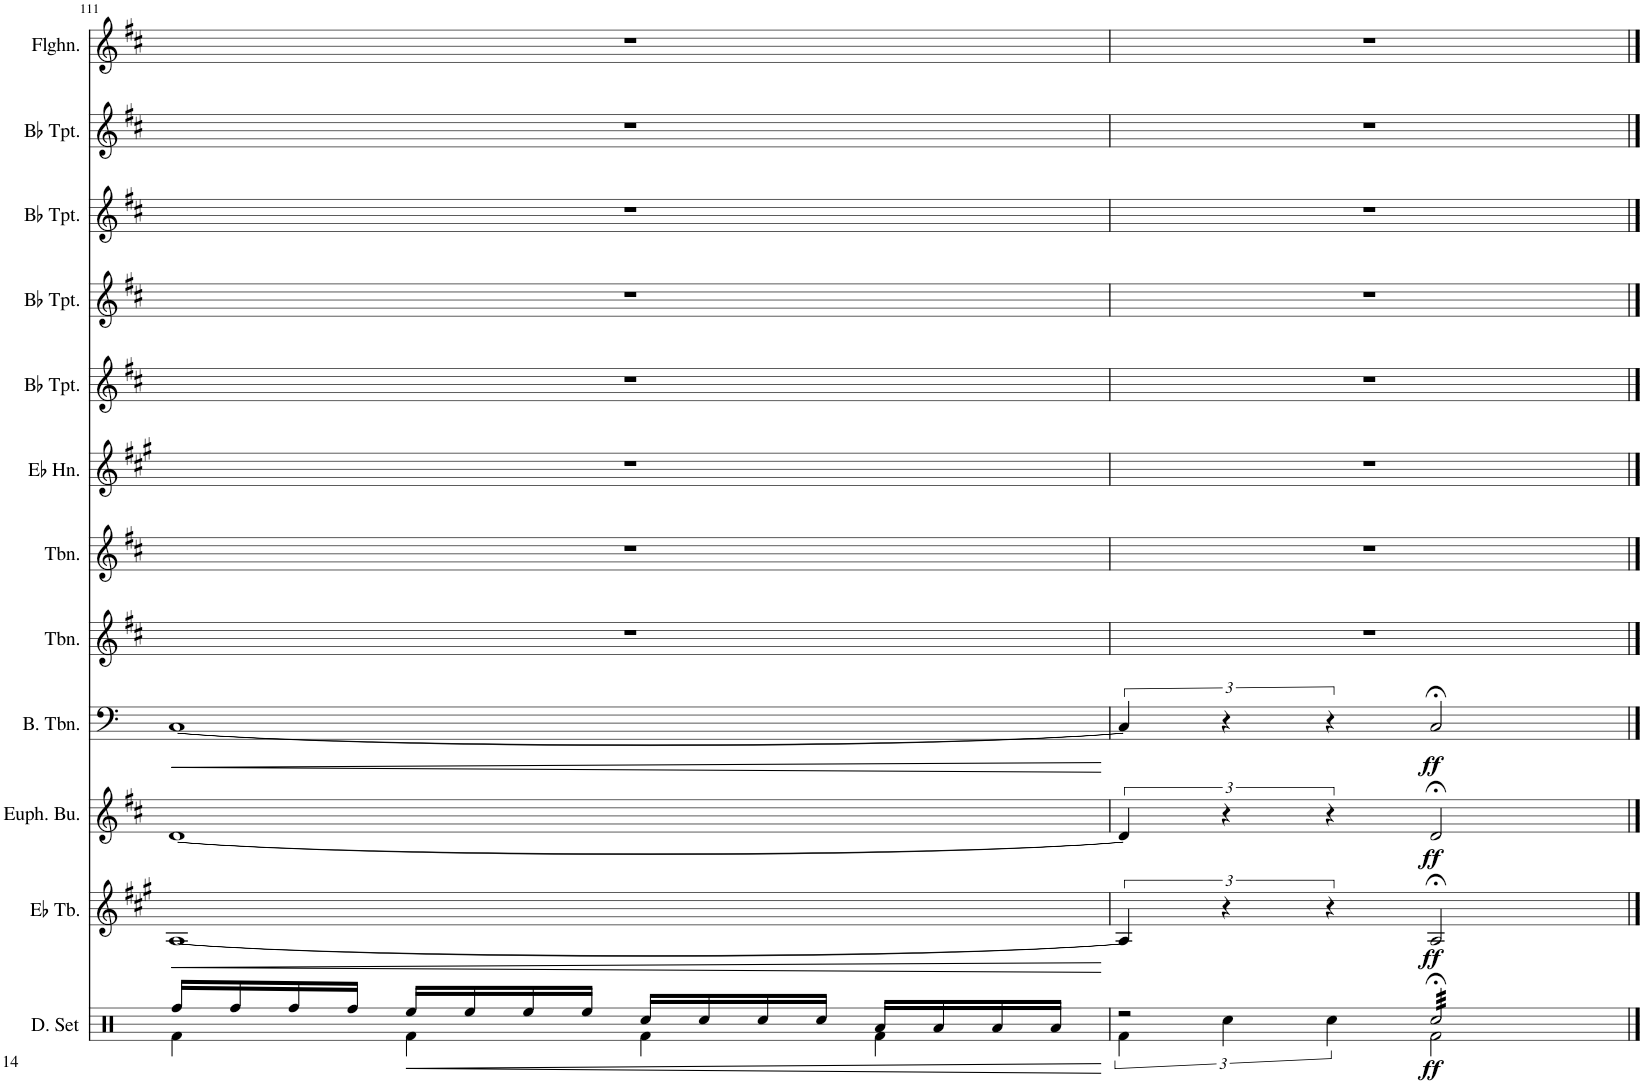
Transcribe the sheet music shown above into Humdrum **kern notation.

**kern	**dynam	**kern	**dynam	**kern	**dynam	**kern	**dynam	**kern	**kern	**kern	**kern	**kern	**kern	**kern	**kern
*part12	*part12	*part11	*part11	*part10	*part10	*part9	*part9	*part8	*part7	*part6	*part5	*part4	*part3	*part2	*part1
*staff12	*staff12	*staff11	*staff11	*staff10	*staff10	*staff9	*staff9	*staff8	*staff7	*staff6	*staff5	*staff4	*staff3	*staff2	*staff1
*I"Drumset	*	*I"Eb Tuba	*	*I"Euphonium	*	*I"Bass Trombone	*	*I"Trombone	*I"Trombone	*I"Horn in Eb	*I"Bb Trumpet	*I"Bb Trumpet	*I"Bb Trumpet	*I"Bb Trumpet	*I"Flugelhorn
*I'D. Set	*	*I'Eb Tb.	*	*	*	*I'B. Tbn.	*	*I'Tbn.	*I'Tbn.	*	*I'Bb Tpt.	*I'Bb Tpt.	*I'Bb Tpt.	*I'Bb Tpt.	*I'Flghn.
!!LO:PB:g=z
*clefX	*	*clefG2	*	*clefG2	*	*clefF4	*	*clefG2	*clefG2	*clefG2	*clefG2	*clefG2	*clefG2	*clefG2	*clefG2
*	*	*Trd12c21	*	*Trd8c14	*	*	*	*Trd8c14	*Trd8c14	*Trd5c9	*Trd1c2	*Trd1c2	*Trd1c2	*Trd1c2	*Trd1c2
*k[]	*	*k[f#c#g#]	*	*k[f#c#]	*	*k[]	*	*k[f#c#]	*k[f#c#]	*k[f#c#g#]	*k[f#c#]	*k[f#c#]	*k[f#c#]	*k[f#c#]	*k[f#c#]
*M4/4	*	*M4/4	*	*M4/4	*	*M4/4	*	*M4/4	*M4/4	*M4/4	*M4/4	*M4/4	*M4/4	*M4/4	*M4/4
*met(c)	*	*met(c)	*	*met(c)	*	*met(c)	*	*met(c)	*met(c)	*met(c)	*met(c)	*met(c)	*met(c)	*met(c)	*met(c)
=111	=111	=111	=111	=111	=111	=111	=111	=111	=111	=111	=111	=111	=111	=111	=111
*^	*	*	*	*	*	*	*	*	*	*	*	*	*	*	*
!	!	!	!	!LO:HP:b	!	!	!	!LO:HP:b	!	!	!	!	!	!	!	!
16Rff/LL	4Rf\	.	[1A	<	[1d	.	[1C	<	1r	1r	1r	1r	1r	1r	1r	1r
16Rff/	.	.	.	.	.	.	.	.	.	.	.	.	.	.	.	.
16Rff/	.	.	.	.	.	.	.	.	.	.	.	.	.	.	.	.
16Ree/JJ	.	.	.	.	.	.	.	.	.	.	.	.	.	.	.	.
!	!	!LO:HP:b	!	!	!	!	!	!	!	!	!	!	!	!	!	!
4Rf\	16Ree/LL	<	.	.	.	.	.	.	.	.	.	.	.	.	.	.
.	16Ree/	.	.	.	.	.	.	.	.	.	.	.	.	.	.	.
.	16Ree/	.	.	.	.	.	.	.	.	.	.	.	.	.	.	.
.	16Ree/JJ	.	.	.	.	.	.	.	.	.	.	.	.	.	.	.
16Rcc/LL	4Rf\	.	.	.	.	.	.	.	.	.	.	.	.	.	.	.
16Rcc/	.	.	.	.	.	.	.	.	.	.	.	.	.	.	.	.
16Rcc/	.	.	.	.	.	.	.	.	.	.	.	.	.	.	.	.
16Rcc/JJ	.	.	.	.	.	.	.	.	.	.	.	.	.	.	.	.
16Ra/LL	4Rf\	.	.	.	.	.	.	.	.	.	.	.	.	.	.	.
16Ra/	.	.	.	.	.	.	.	.	.	.	.	.	.	.	.	.
16Ra/	.	.	.	.	.	.	.	.	.	.	.	.	.	.	.	.
16Ra/JJ	.	.	.	.	.	.	.	.	.	.	.	.	.	.	.	.
*v	*v	*	*	*	*	*	*	*	*	*	*	*	*	*	*	*
.	[	.	[	.	.	.	[	.	.	.	.	.	.	.	.
=112	=112	=112	=112	=112	=112	=112	=112	=112	=112	=112	=112	=112	=112	=112	=112
*^	*	*	*	*	*	*	*	*	*	*	*	*	*	*	*
2r	6Rf\	.	6A/]	.	6d/]	.	6C/]	.	1r	1r	1r	1r	1r	1r	1r	1r
.	6Rcc\	.	6r	.	6r	.	6r	.	.	.	.	.	.	.	.	.
.	6Rcc\	.	6r	.	6r	.	6r	.	.	.	.	.	.	.	.	.
!	!	!LO:DY:b	!	!LO:DY:b	!	!LO:DY:b	!	!LO:DY:b	!	!	!	!	!	!	!	!
*tremolo	*	*	*	*	*	*	*	*	*	*	*	*	*	*	*	*
32Rcc;</LLL	2Rf\	ff	2A;</	ff	2d;</	ff	2C;</	ff	.	.	.	.	.	.	.	.
32Rcc;</	.	.	.	.	.	.	.	.	.	.	.	.	.	.	.	.
32Rcc;</	.	.	.	.	.	.	.	.	.	.	.	.	.	.	.	.
32Rcc;</	.	.	.	.	.	.	.	.	.	.	.	.	.	.	.	.
32Rcc;</	.	.	.	.	.	.	.	.	.	.	.	.	.	.	.	.
32Rcc;</	.	.	.	.	.	.	.	.	.	.	.	.	.	.	.	.
32Rcc;</	.	.	.	.	.	.	.	.	.	.	.	.	.	.	.	.
32Rcc;</	.	.	.	.	.	.	.	.	.	.	.	.	.	.	.	.
32Rcc;</	.	.	.	.	.	.	.	.	.	.	.	.	.	.	.	.
32Rcc;</	.	.	.	.	.	.	.	.	.	.	.	.	.	.	.	.
32Rcc;</	.	.	.	.	.	.	.	.	.	.	.	.	.	.	.	.
32Rcc;</	.	.	.	.	.	.	.	.	.	.	.	.	.	.	.	.
32Rcc;</	.	.	.	.	.	.	.	.	.	.	.	.	.	.	.	.
32Rcc;</	.	.	.	.	.	.	.	.	.	.	.	.	.	.	.	.
32Rcc;</	.	.	.	.	.	.	.	.	.	.	.	.	.	.	.	.
32Rcc;</JJJ	.	.	.	.	.	.	.	.	.	.	.	.	.	.	.	.
*Xtremolo	*	*	*	*	*	*	*	*	*	*	*	*	*	*	*	*
*v	*v	*	*	*	*	*	*	*	*	*	*	*	*	*	*	*
==	==	==	==	==	==	==	==	==	==	==	==	==	==	==	==
*-	*-	*-	*-	*-	*-	*-	*-	*-	*-	*-	*-	*-	*-	*-	*-
